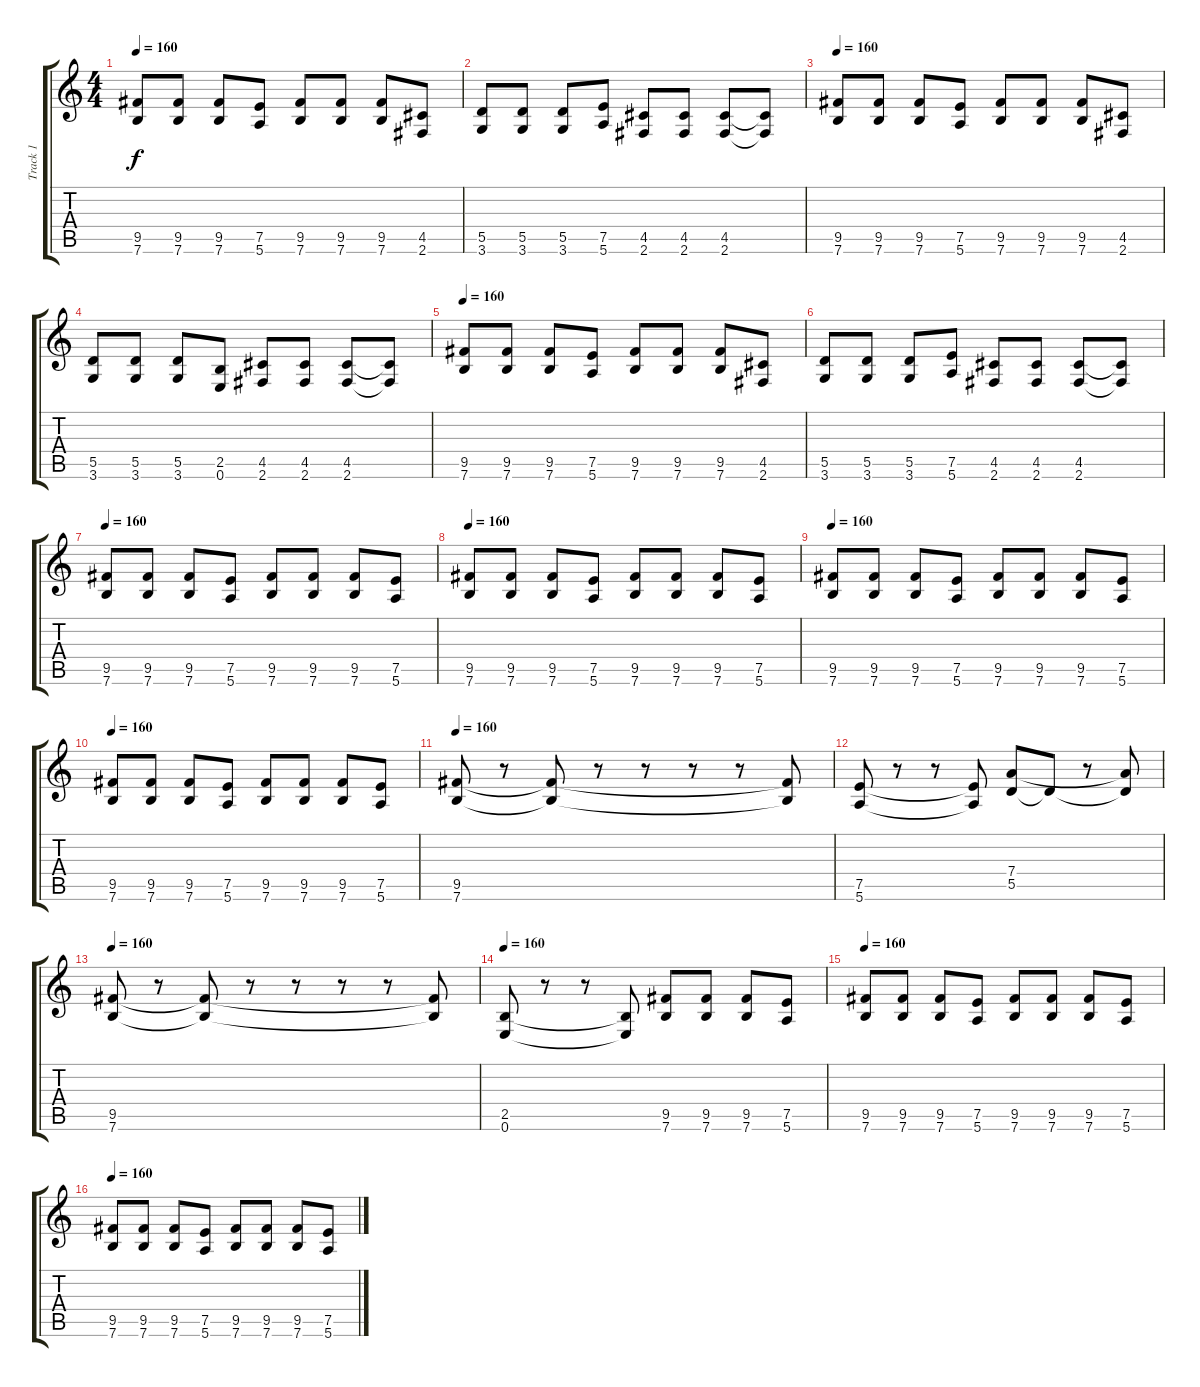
\track ("Track 1" "Track 1") {instrument distortionguitar}
\staff {score tabs}
\tuning (E4 B3 G3 D3 A2 E2) {hide}
\ts (4 4)
\tempo 160
\clef g2
\ks c
(9.5 7.6).8{dy f} (9.5 7.6).8 (9.5 7.6).8 (7.5 5.6).8 (9.5 7.6).8 (9.5 7.6).8 (9.5 7.6).8 (4.5 2.6).8 |
(5.5 3.6).8 (5.5 3.6).8 (5.5 3.6).8 (7.5 5.6).8 (4.5 2.6).8 (4.5 2.6).8 (4.5 2.6).8 (4.5{t} 2.6{t}).8 |
\tempo 160
(9.5 7.6).8 (9.5 7.6).8 (9.5 7.6).8 (7.5 5.6).8 (9.5 7.6).8 (9.5 7.6).8 (9.5 7.6).8 (4.5 2.6).8 |
(5.5 3.6).8 (5.5 3.6).8 (5.5 3.6).8 (2.5 0.6).8 (4.5 2.6).8 (4.5 2.6).8 (4.5 2.6).8 (4.5{t} 2.6{t}).8 |
\tempo 160
(9.5 7.6).8 (9.5 7.6).8 (9.5 7.6).8 (7.5 5.6).8 (9.5 7.6).8 (9.5 7.6).8 (9.5 7.6).8 (4.5 2.6).8 |
(5.5 3.6).8 (5.5 3.6).8 (5.5 3.6).8 (7.5 5.6).8 (4.5 2.6).8 (4.5 2.6).8 (4.5 2.6).8 (4.5{t} 2.6{t}).8 |
\tempo 160
(9.5 7.6).8 (9.5 7.6).8 (9.5 7.6).8 (7.5 5.6).8 (9.5 7.6).8 (9.5 7.6).8 (9.5 7.6).8 (7.5 5.6).8 |
\tempo 160
(9.5 7.6).8 (9.5 7.6).8 (9.5 7.6).8 (7.5 5.6).8 (9.5 7.6).8 (9.5 7.6).8 (9.5 7.6).8 (7.5 5.6).8 |
\tempo 160
(9.5 7.6).8 (9.5 7.6).8 (9.5 7.6).8 (7.5 5.6).8 (9.5 7.6).8 (9.5 7.6).8 (9.5 7.6).8 (7.5 5.6).8 |
\tempo 160
(9.5 7.6).8 (9.5 7.6).8 (9.5 7.6).8 (7.5 5.6).8 (9.5 7.6).8 (9.5 7.6).8 (9.5 7.6).8 (7.5 5.6).8 |
\tempo 160
(9.5 7.6).8 r.8 (9.5{t} 7.6{t}).8 r.8 r.8 r.8 r.8 (9.5{t} 7.6{t}).8 |
(7.5 5.6).8 r.8 r.8 (7.5{t} 5.6{t}).8 (7.4 5.5).8 5.5{t}.8 r.8 (7.4{t} 5.5{t}).8 |
\tempo 160
(9.5 7.6).8 r.8 (9.5{t} 7.6{t}).8 r.8 r.8 r.8 r.8 (9.5{t} 7.6{t}).8 |
\tempo 160
(2.5 0.6).8 r.8 r.8 (2.5{t} 0.6{t}).8 (9.5 7.6).8 (9.5 7.6).8 (9.5 7.6).8 (7.5 5.6).8 |
\tempo 160
(9.5 7.6).8 (9.5 7.6).8 (9.5 7.6).8 (7.5 5.6).8 (9.5 7.6).8 (9.5 7.6).8 (9.5 7.6).8 (7.5 5.6).8 |
\tempo 160
(9.5 7.6).8 (9.5 7.6).8 (9.5 7.6).8 (7.5 5.6).8 (9.5 7.6).8 (9.5 7.6).8 (9.5 7.6).8 (7.5 5.6).8
